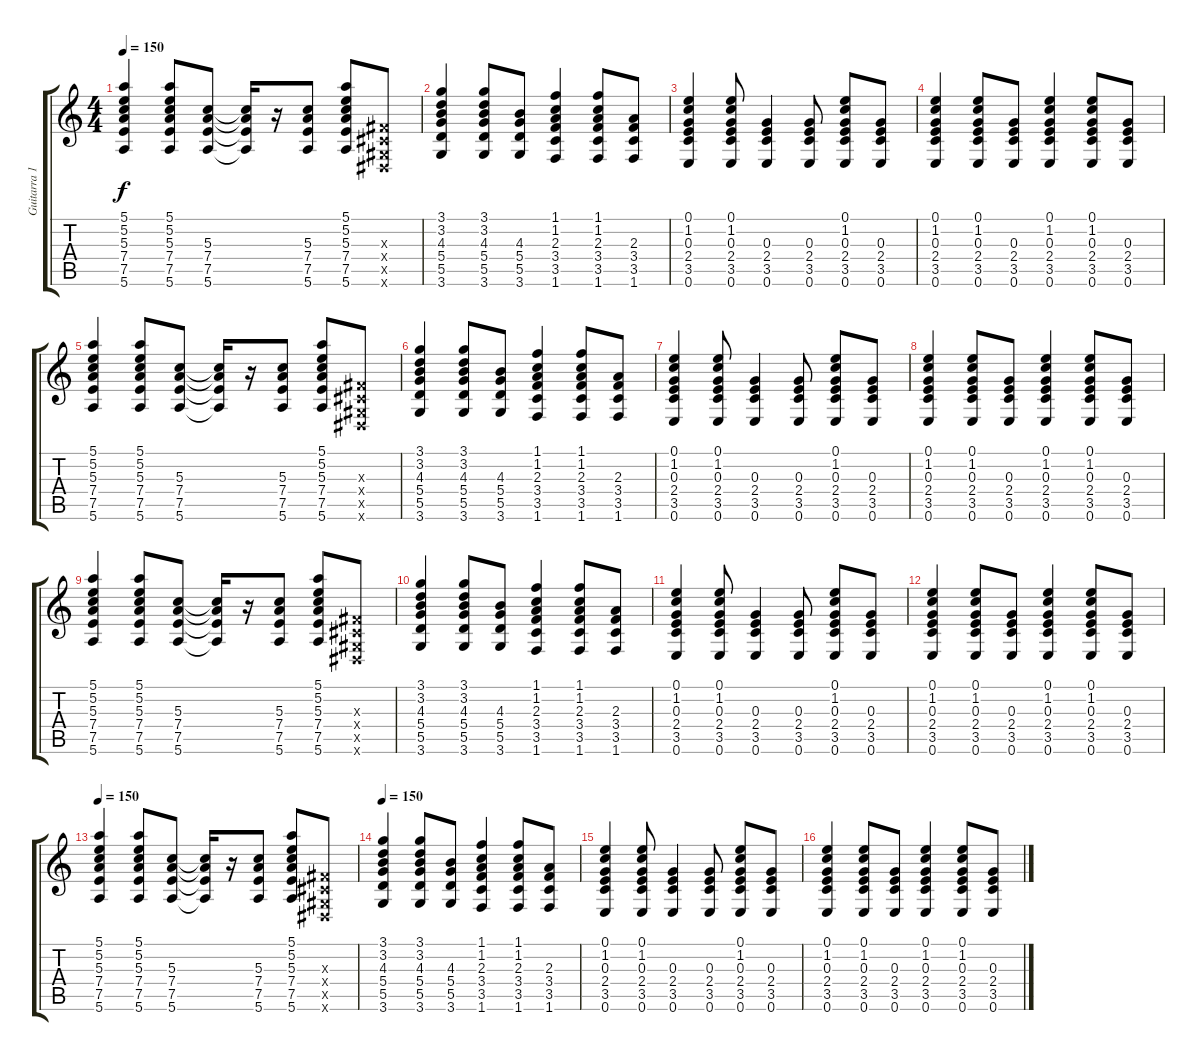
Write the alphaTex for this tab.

\track ("Guitarra 1" "Guitarra 1") {instrument acousticguitarsteel}
\staff {score tabs}
\tuning (E4 B3 G3 D3 A2 E2) {hide}
\ts (4 4)
\tempo 150
\clef g2
\ks c
(5.1 5.2 5.3 7.4 7.5 5.6).4{dy f} (5.1 5.2 5.3 7.4 7.5 5.6).8 (5.3 7.4 7.5 5.6).8 (5.3{t} 7.4{t} 7.5{t} 5.6{t}).16 r.16 (5.3 7.4 7.5 5.6).8 (5.1 5.2 5.3 7.4 7.5 5.6).8 (-1.3{x} -1.4{x} -1.5{x} -1.6{x}).8 |
(3.1 3.2 4.3 5.4 5.5 3.6).4 (3.1 3.2 4.3 5.4 5.5 3.6).8 (4.3 5.4 5.5 3.6).8 (1.1 1.2 2.3 3.4 3.5 1.6).4 (1.1 1.2 2.3 3.4 3.5 1.6).8 (2.3 3.4 3.5 1.6).8 |
(0.1 1.2 0.3 2.4 3.5 0.6).4 (0.1 1.2 0.3 2.4 3.5 0.6).8 (0.3 2.4 3.5 0.6).4 (0.3 2.4 3.5 0.6).8 (0.1 1.2 0.3 2.4 3.5 0.6).8 (0.3 2.4 3.5 0.6).8 |
(0.1 1.2 0.3 2.4 3.5 0.6).4 (0.1 1.2 0.3 2.4 3.5 0.6).8 (0.3 2.4 3.5 0.6).8 (0.1 1.2 0.3 2.4 3.5 0.6).4 (0.1 1.2 0.3 2.4 3.5 0.6).8 (0.3 2.4 3.5 0.6).8 |
(5.1 5.2 5.3 7.4 7.5 5.6).4 (5.1 5.2 5.3 7.4 7.5 5.6).8 (5.3 7.4 7.5 5.6).8 (5.3{t} 7.4{t} 7.5{t} 5.6{t}).16 r.16 (5.3 7.4 7.5 5.6).8 (5.1 5.2 5.3 7.4 7.5 5.6).8 (-1.3{x} -1.4{x} -1.5{x} -1.6{x}).8 |
(3.1 3.2 4.3 5.4 5.5 3.6).4 (3.1 3.2 4.3 5.4 5.5 3.6).8 (4.3 5.4 5.5 3.6).8 (1.1 1.2 2.3 3.4 3.5 1.6).4 (1.1 1.2 2.3 3.4 3.5 1.6).8 (2.3 3.4 3.5 1.6).8 |
(0.1 1.2 0.3 2.4 3.5 0.6).4 (0.1 1.2 0.3 2.4 3.5 0.6).8 (0.3 2.4 3.5 0.6).4 (0.3 2.4 3.5 0.6).8 (0.1 1.2 0.3 2.4 3.5 0.6).8 (0.3 2.4 3.5 0.6).8 |
(0.1 1.2 0.3 2.4 3.5 0.6).4 (0.1 1.2 0.3 2.4 3.5 0.6).8 (0.3 2.4 3.5 0.6).8 (0.1 1.2 0.3 2.4 3.5 0.6).4 (0.1 1.2 0.3 2.4 3.5 0.6).8 (0.3 2.4 3.5 0.6).8 |
(5.1 5.2 5.3 7.4 7.5 5.6).4 (5.1 5.2 5.3 7.4 7.5 5.6).8 (5.3 7.4 7.5 5.6).8 (5.3{t} 7.4{t} 7.5{t} 5.6{t}).16 r.16 (5.3 7.4 7.5 5.6).8 (5.1 5.2 5.3 7.4 7.5 5.6).8 (-1.3{x} -1.4{x} -1.5{x} -1.6{x}).8 |
(3.1 3.2 4.3 5.4 5.5 3.6).4 (3.1 3.2 4.3 5.4 5.5 3.6).8 (4.3 5.4 5.5 3.6).8 (1.1 1.2 2.3 3.4 3.5 1.6).4 (1.1 1.2 2.3 3.4 3.5 1.6).8 (2.3 3.4 3.5 1.6).8 |
(0.1 1.2 0.3 2.4 3.5 0.6).4 (0.1 1.2 0.3 2.4 3.5 0.6).8 (0.3 2.4 3.5 0.6).4 (0.3 2.4 3.5 0.6).8 (0.1 1.2 0.3 2.4 3.5 0.6).8 (0.3 2.4 3.5 0.6).8 |
(0.1 1.2 0.3 2.4 3.5 0.6).4 (0.1 1.2 0.3 2.4 3.5 0.6).8 (0.3 2.4 3.5 0.6).8 (0.1 1.2 0.3 2.4 3.5 0.6).4 (0.1 1.2 0.3 2.4 3.5 0.6).8 (0.3 2.4 3.5 0.6).8 |
\tempo 150
(5.1 5.2 5.3 7.4 7.5 5.6).4 (5.1 5.2 5.3 7.4 7.5 5.6).8 (5.3 7.4 7.5 5.6).8 (5.3{t} 7.4{t} 7.5{t} 5.6{t}).16 r.16 (5.3 7.4 7.5 5.6).8 (5.1 5.2 5.3 7.4 7.5 5.6).8 (-1.3{x} -1.4{x} -1.5{x} -1.6{x}).8 |
\tempo 150
(3.1 3.2 4.3 5.4 5.5 3.6).4 (3.1 3.2 4.3 5.4 5.5 3.6).8 (4.3 5.4 5.5 3.6).8 (1.1 1.2 2.3 3.4 3.5 1.6).4 (1.1 1.2 2.3 3.4 3.5 1.6).8 (2.3 3.4 3.5 1.6).8 |
(0.1 1.2 0.3 2.4 3.5 0.6).4 (0.1 1.2 0.3 2.4 3.5 0.6).8 (0.3 2.4 3.5 0.6).4 (0.3 2.4 3.5 0.6).8 (0.1 1.2 0.3 2.4 3.5 0.6).8 (0.3 2.4 3.5 0.6).8 |
(0.1 1.2 0.3 2.4 3.5 0.6).4 (0.1 1.2 0.3 2.4 3.5 0.6).8 (0.3 2.4 3.5 0.6).8 (0.1 1.2 0.3 2.4 3.5 0.6).4 (0.1 1.2 0.3 2.4 3.5 0.6).8 (0.3 2.4 3.5 0.6).8
